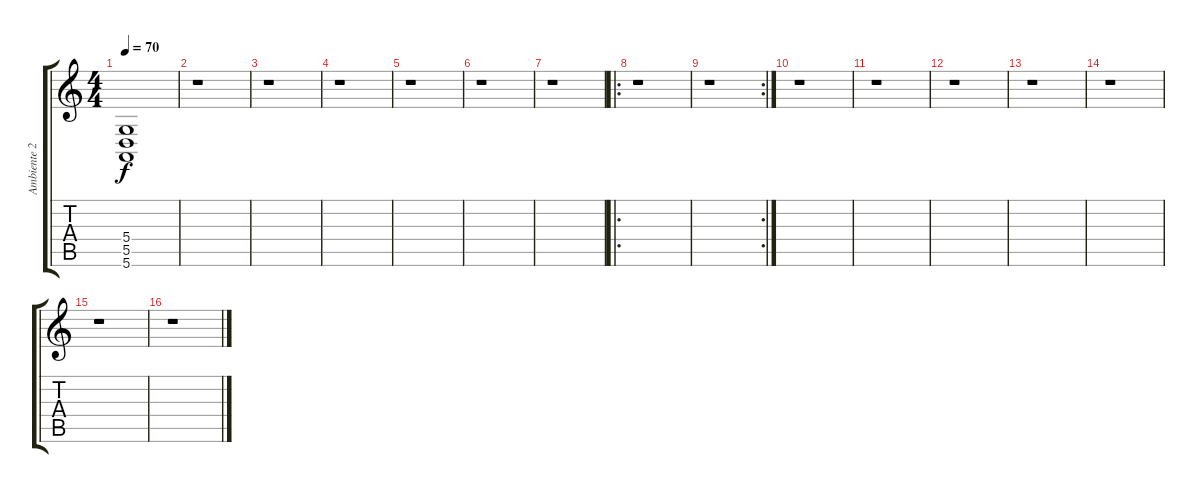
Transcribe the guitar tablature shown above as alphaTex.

\track ("Ambiente 2" "Ambiente 2") {instrument gunshot}
\staff {score tabs}
\tuning (E4 B3 G3 D3 A2 E2) {hide}
\ts (4 4)
\tempo 70
\clef g2
\ks c
(5.4 5.5 5.6).1{dy f} |
r.1 |
r.1 |
r.1 |
r.1 |
r.1 |
r.1 |
\ro
r.1 |
\rc 2
r.1 |
r.1 |
r.1 |
r.1 |
r.1 |
r.1 |
r.1 |
r.1
